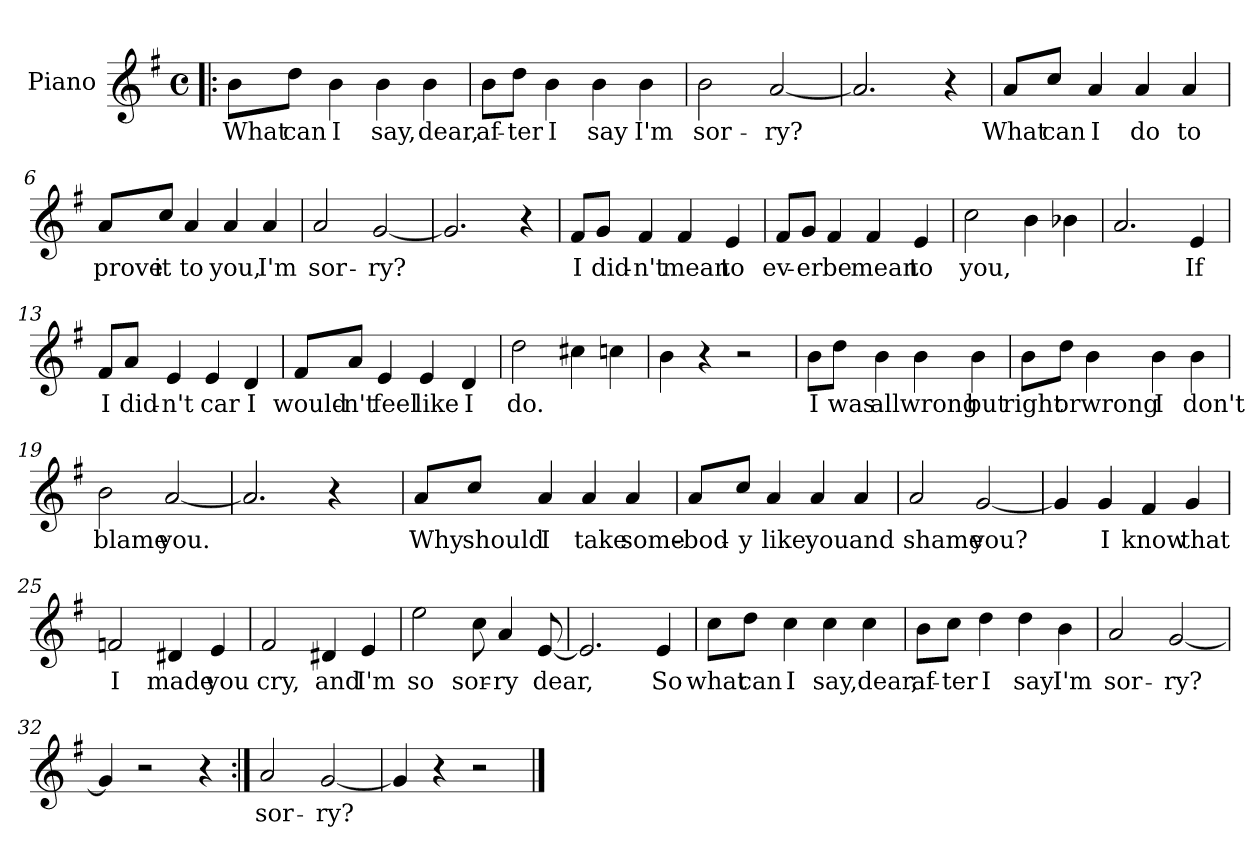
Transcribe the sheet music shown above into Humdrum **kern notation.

**kern	**text
*part1	*part1
*staff1	*staff1
*I"Piano	*
*I'Pno.	*
*clefG2	*
*k[f#]	*
*G:	*
*M4/4	*
*met(c)	*
=1!|:	=1!|:
8b\L	What
8dd\J	can
4b\	I
4b\	say,
4b\	dear,
=2	=2
8b\L	af-
8dd\J	-ter
4b\	I
4b\	say
4b\	I'm
=3	=3
2b\	sor-
[2a/	-ry?
=4	=4
2.a/]	.
4r	.
!!LO:LB:g=z
=5	=5
8a/L	What
8cc/J	can
4a/	I
4a/	do
4a/	to
=6	=6
8a/L	prove
8cc/J	it
4a/	to
4a/	you,
4a/	I'm
=7	=7
2a/	sor-
[2g/	-ry?
=8	=8
2.g/]	.
4r	.
!!LO:LB:g=z
=9	=9
8f#/L	I
8g/J	did-
4f#/	-n't
4f#/	mean
4e/	to
=10	=10
8f#/L	ev-
8g/J	-er
4f#/	be
4f#/	mean
4e/	to
=11	=11
2cc\	you,
4b\	.
4b-X\	.
=12	=12
2.a/	.
4e/	If
=13	=13
8f#/L	I
8a/J	did-
4e/	-n't
4e/	car
4d/	I
!!LO:LB:g=z
=14	=14
8f#/L	would-
8a/J	-n't
4e/	feel
4e/	like
4d/	I
=15	=15
2dd\	do.
4cc#X\	.
4ccn\	.
=16	=16
4b\	.
4r	.
2r	.
=17	=17
8b\L	I
8dd\J	was
4b\	all
4b\	wrong
4b\	but
!!LO:LB:g=z
=18	=18
8b\L	right
8dd\J	or
4b\	wrong
4b\	I
4b\	don't
=19	=19
2b\	blame
[2a/	you.
=20	=20
2.a/]	.
4r	.
=21	=21
8a/L	Why
8cc/J	should
4a/	I
4a/	take
4a/	some-
!!LO:LB:g=z
=22	=22
8a/L	-bod-
8cc/J	-y
4a/	like
4a/	you
4a/	and
=23	=23
2a/	shame
[2g/	you?
=24	=24
4g/]	.
4g/	I
4f#/	know
4g/	that
=25	=25
2fn/	I
4d#X/	made
4e/	you
!!LO:LB:g=z
=26	=26
2f#/	cry,
4d#X/	and
4e/	I'm
=27	=27
2ee\	so
8cc\	sor-
4a/	-ry
[8e/	dear,
=28	=28
2.e/]	.
4e/	So
=29	=29
8cc\L	what
8dd\J	can
4cc\	I
4cc\	say,
4cc\	dear,
!!LO:LB:g=z
=30	=30
8b\L	af-
8cc\J	-ter
4dd\	I
4dd\	say
4b\	I'm
=31	=31
2a/	sor-
[2g/	-ry?
=32	=32
4g/]	.
2r	.
4r	.
=33:|!	=33:|!
2a/	sor-
[2g/	-ry?
=34	=34
4g/]	.
4r	.
2r	.
==	==
*-	*-
